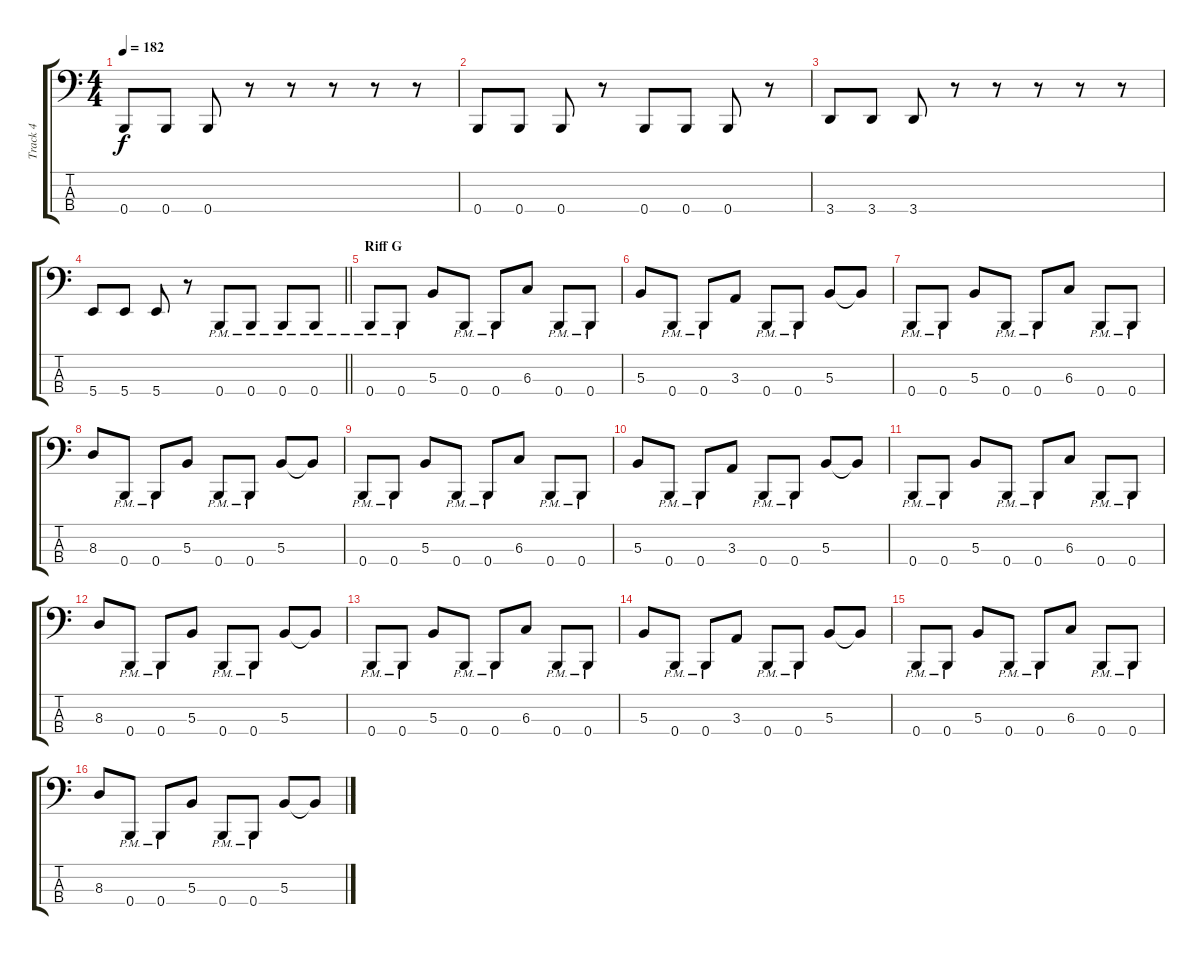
\track ("Track 4" "Track 4") {instrument electricbasspick}
\staff {score tabs}
\tuning (E2 B1 Gb1 B0) {hide}
\ts (4 4)
\tempo 182
\clef f4
\ks c
0.4.8{dy f} 0.4.8 0.4.8 r.8 r.8 r.8 r.8 r.8 |
0.4.8 0.4.8 0.4.8 r.8 0.4.8 0.4.8 0.4.8 r.8 |
3.4.8 3.4.8 3.4.8 r.8 r.8 r.8 r.8 r.8 |
\barLineRight lightlight
5.4.8 5.4.8 5.4.8 r.8 0.4{pm}.8 0.4{pm}.8 0.4{pm}.8 0.4{pm}.8 |
\section ("" "Riff G")
0.4{pm}.8 0.4{pm}.8 5.3.8 0.4{pm}.8 0.4{pm}.8 6.3.8 0.4{pm}.8 0.4{pm}.8 |
5.3.8 0.4{pm}.8 0.4{pm}.8 3.3.8 0.4{pm}.8 0.4{pm}.8 5.3.8 5.3{t}.8 |
0.4{pm}.8 0.4{pm}.8 5.3.8 0.4{pm}.8 0.4{pm}.8 6.3.8 0.4{pm}.8 0.4{pm}.8 |
8.3.8 0.4{pm}.8 0.4{pm}.8 5.3.8 0.4{pm}.8 0.4{pm}.8 5.3.8 5.3{t}.8 |
0.4{pm}.8 0.4{pm}.8 5.3.8 0.4{pm}.8 0.4{pm}.8 6.3.8 0.4{pm}.8 0.4{pm}.8 |
5.3.8 0.4{pm}.8 0.4{pm}.8 3.3.8 0.4{pm}.8 0.4{pm}.8 5.3.8 5.3{t}.8 |
0.4{pm}.8 0.4{pm}.8 5.3.8 0.4{pm}.8 0.4{pm}.8 6.3.8 0.4{pm}.8 0.4{pm}.8 |
8.3.8 0.4{pm}.8 0.4{pm}.8 5.3.8 0.4{pm}.8 0.4{pm}.8 5.3.8 5.3{t}.8 |
0.4{pm}.8 0.4{pm}.8 5.3.8 0.4{pm}.8 0.4{pm}.8 6.3.8 0.4{pm}.8 0.4{pm}.8 |
5.3.8 0.4{pm}.8 0.4{pm}.8 3.3.8 0.4{pm}.8 0.4{pm}.8 5.3.8 5.3{t}.8 |
0.4{pm}.8 0.4{pm}.8 5.3.8 0.4{pm}.8 0.4{pm}.8 6.3.8 0.4{pm}.8 0.4{pm}.8 |
8.3.8 0.4{pm}.8 0.4{pm}.8 5.3.8 0.4{pm}.8 0.4{pm}.8 5.3.8 5.3{t}.8
